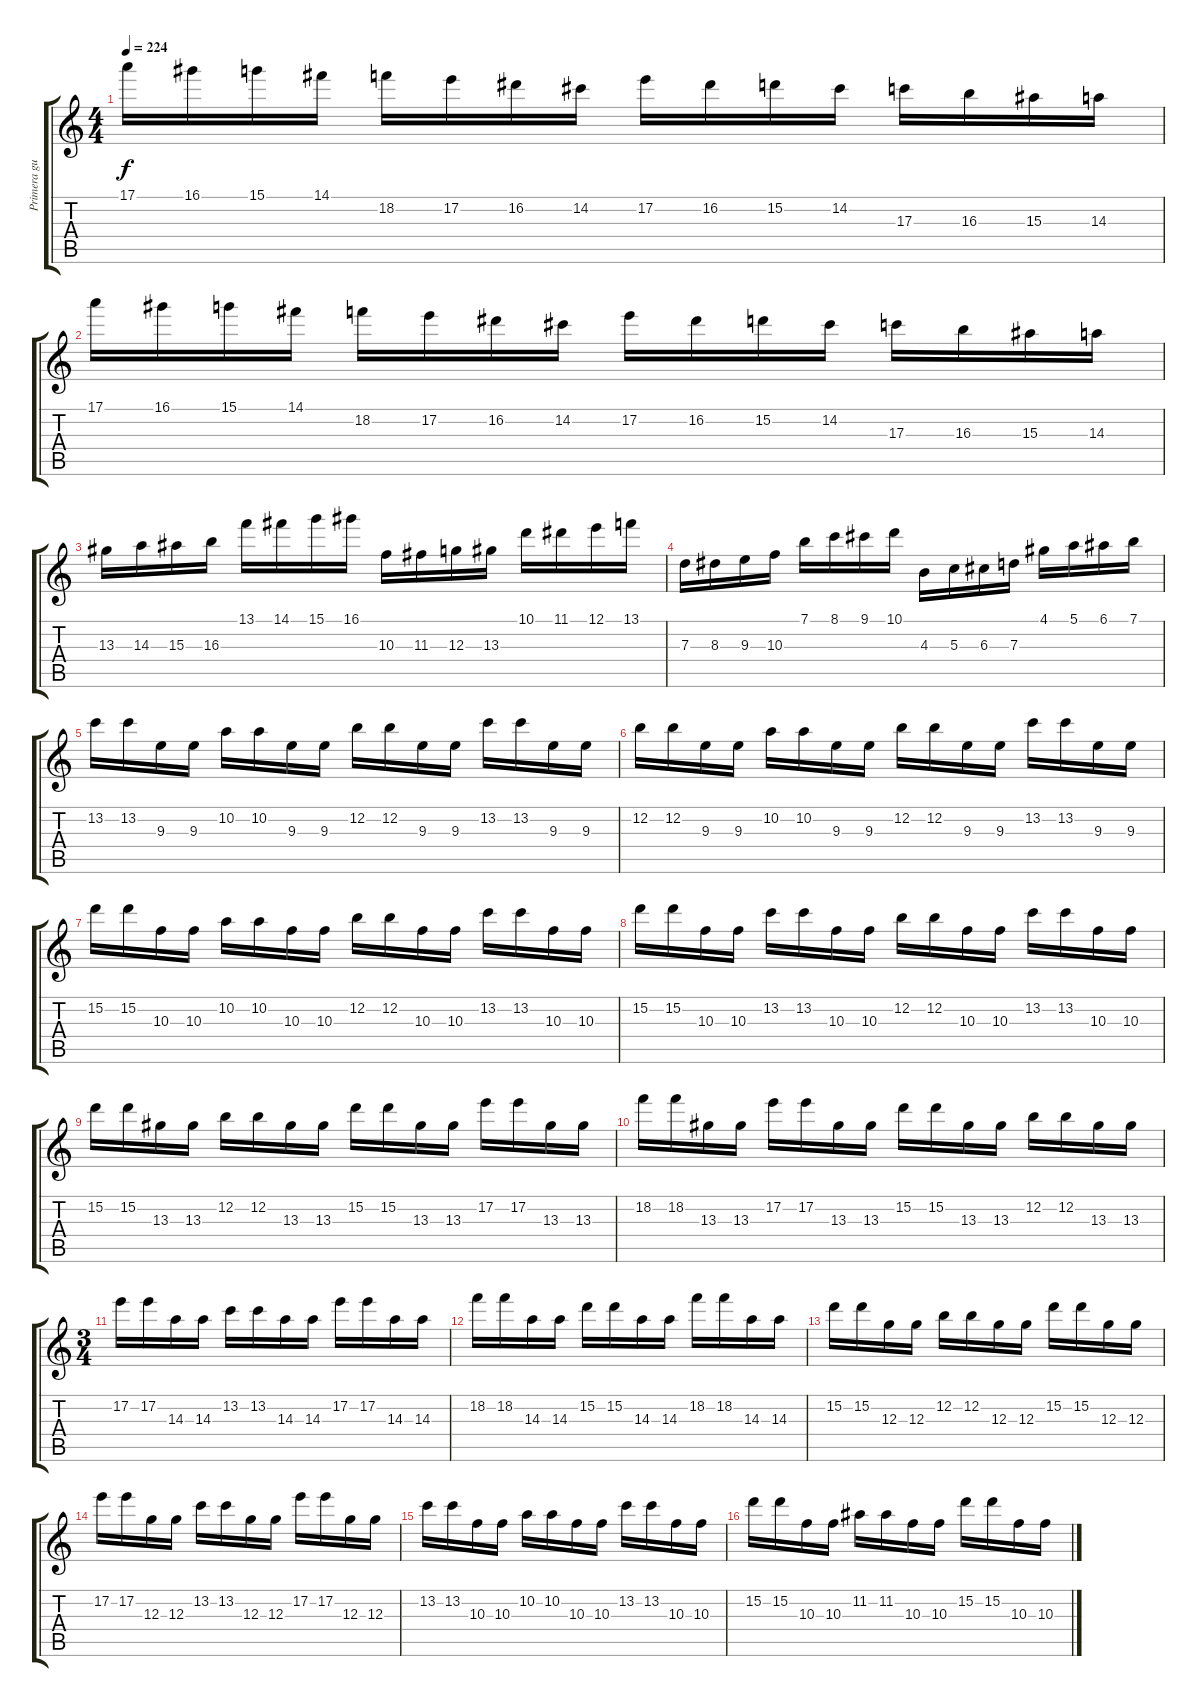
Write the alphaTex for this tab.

\track ("Primera guitarra" "Primera gu") {instrument distortionguitar}
\staff {score tabs}
\tuning (E4 B3 G3 D3 A2 E2) {hide}
\ts (4 4)
\tempo 224
\clef g2
\ks c
17.1.16{dy f} 16.1.16 15.1.16 14.1.16 18.2.16 17.2.16 16.2.16 14.2.16 17.2.16 16.2.16 15.2.16 14.2.16 17.3.16 16.3.16 15.3.16 14.3.16 |
17.1.16 16.1.16 15.1.16 14.1.16 18.2.16 17.2.16 16.2.16 14.2.16 17.2.16 16.2.16 15.2.16 14.2.16 17.3.16 16.3.16 15.3.16 14.3.16 |
13.3.16 14.3.16 15.3.16 16.3.16 13.1.16 14.1.16 15.1.16 16.1.16 10.3.16 11.3.16 12.3.16 13.3.16 10.1.16 11.1.16 12.1.16 13.1.16 |
7.3.16 8.3.16 9.3.16 10.3.16 7.1.16 8.1.16 9.1.16 10.1.16 4.3.16 5.3.16 6.3.16 7.3.16 4.1.16 5.1.16 6.1.16 7.1.16 |
13.2.16 13.2.16 9.3.16 9.3.16 10.2.16 10.2.16 9.3.16 9.3.16 12.2.16 12.2.16 9.3.16 9.3.16 13.2.16 13.2.16 9.3.16 9.3.16 |
12.2.16 12.2.16 9.3.16 9.3.16 10.2.16 10.2.16 9.3.16 9.3.16 12.2.16 12.2.16 9.3.16 9.3.16 13.2.16 13.2.16 9.3.16 9.3.16 |
15.2.16 15.2.16 10.3.16 10.3.16 10.2.16 10.2.16 10.3.16 10.3.16 12.2.16 12.2.16 10.3.16 10.3.16 13.2.16 13.2.16 10.3.16 10.3.16 |
15.2.16 15.2.16 10.3.16 10.3.16 13.2.16 13.2.16 10.3.16 10.3.16 12.2.16 12.2.16 10.3.16 10.3.16 13.2.16 13.2.16 10.3.16 10.3.16 |
15.2.16 15.2.16 13.3.16 13.3.16 12.2.16 12.2.16 13.3.16 13.3.16 15.2.16 15.2.16 13.3.16 13.3.16 17.2.16 17.2.16 13.3.16 13.3.16 |
18.2.16 18.2.16 13.3.16 13.3.16 17.2.16 17.2.16 13.3.16 13.3.16 15.2.16 15.2.16 13.3.16 13.3.16 12.2.16 12.2.16 13.3.16 13.3.16 |
\ts (3 4)
17.2.16 17.2.16 14.3.16 14.3.16 13.2.16 13.2.16 14.3.16 14.3.16 17.2.16 17.2.16 14.3.16 14.3.16 |
18.2.16 18.2.16 14.3.16 14.3.16 15.2.16 15.2.16 14.3.16 14.3.16 18.2.16 18.2.16 14.3.16 14.3.16 |
15.2.16 15.2.16 12.3.16 12.3.16 12.2.16 12.2.16 12.3.16 12.3.16 15.2.16 15.2.16 12.3.16 12.3.16 |
17.2.16 17.2.16 12.3.16 12.3.16 13.2.16 13.2.16 12.3.16 12.3.16 17.2.16 17.2.16 12.3.16 12.3.16 |
13.2.16 13.2.16 10.3.16 10.3.16 10.2.16 10.2.16 10.3.16 10.3.16 13.2.16 13.2.16 10.3.16 10.3.16 |
15.2.16 15.2.16 10.3.16 10.3.16 11.2.16 11.2.16 10.3.16 10.3.16 15.2.16 15.2.16 10.3.16 10.3.16
